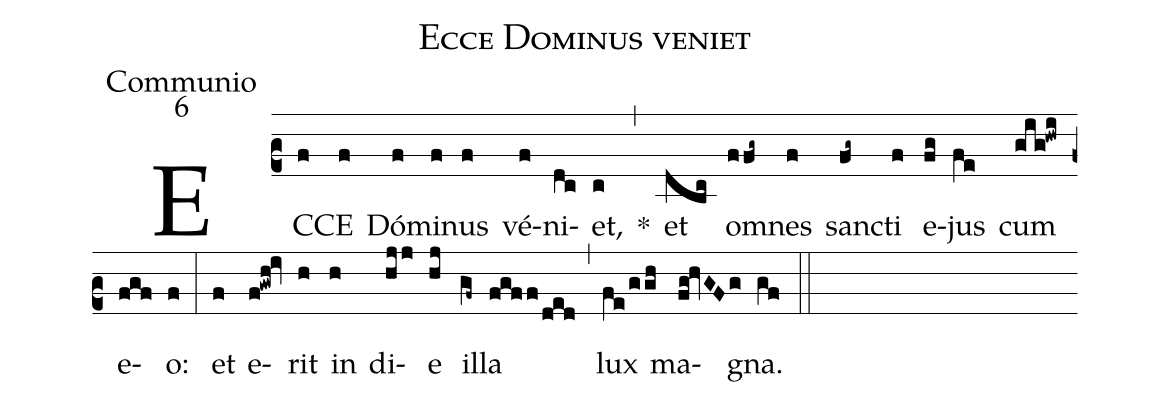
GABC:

name:Ecce Dominus veniet;
office-part:Communio;
mode:6;
%%
(c2) EC(f)CE(f) Dó(f)mi(f)nus(f) vé(f)ni(dc)et,(c) *(,) et(dbc) om(ffg~)nes(f) sanc(fg~)ti(f) e(fg)jus(fe) cum(gig!hwi) e(fgf)o:(f) (:) et(f) e(f!gwh!iv)rit(h) in(h) di(hjj)e(hj) il(gf~)la(fgff/ded) (,) lux(fe/ggh) ma(fg!hvGFg)gna.(gf) (::)
